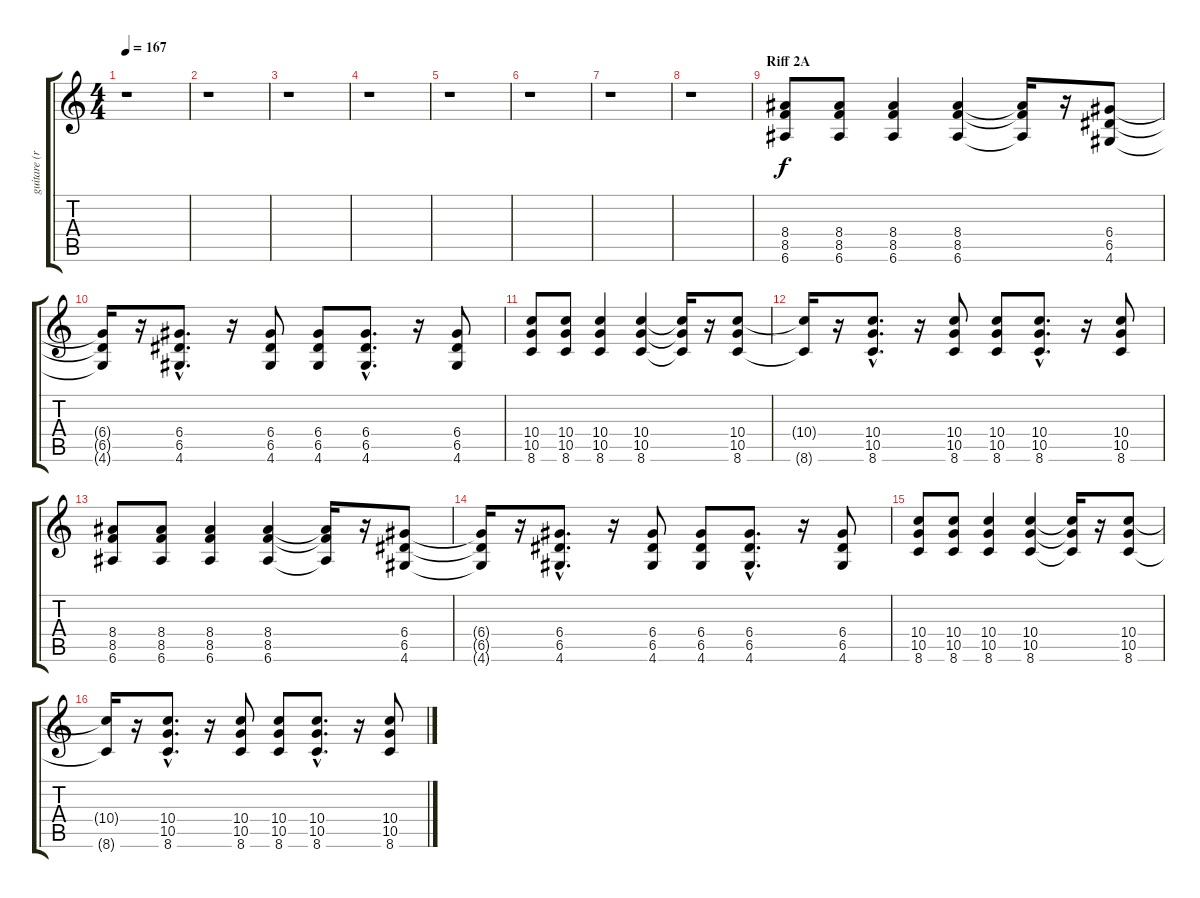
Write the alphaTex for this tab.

\track ("guitare (rythme)" "guitare (r") {instrument overdrivenguitar}
\staff {score tabs}
\tuning (E4 B3 G3 D3 A2 E2) {hide}
\ts (4 4)
\tempo 167
\clef g2
\ks c
r.1{dy f} |
r.1 |
r.1 |
r.1 |
r.1 |
r.1 |
r.1 |
r.1 |
\section ("" "Riff 2A")
(8.4 8.5 6.6).8 (8.4 8.5 6.6).8 (8.4 8.5 6.6).4 (8.4 8.5 6.6).4 (8.4{t} 8.5{t} 6.6{t}).16 r.16 (6.4 6.5 4.6).8 |
(6.4{t} 6.5{t} 4.6{t}).16 r.16 (6.4{hac} 6.5{hac} 4.6{hac}).8{d} r.16 (6.4 6.5 4.6).8 (6.4 6.5 4.6).8 (6.4{hac} 6.5{hac} 4.6{hac}).8{d} r.16 (6.4 6.5 4.6).8 |
(10.4 10.5 8.6).8 (10.4 10.5 8.6).8 (10.4 10.5 8.6).4 (10.4 10.5 8.6).4 (10.4{t} 10.5{t} 8.6{t}).16 r.16 (10.4 10.5 8.6).8 |
(10.4{t} 8.6{t}).16 r.16 (10.4{hac} 10.5{hac} 8.6{hac}).8{d} r.16 (10.4 10.5 8.6).8 (10.4 10.5 8.6).8 (10.4{hac} 10.5{hac} 8.6{hac}).8{d} r.16 (10.4 10.5 8.6).8 |
(8.4 8.5 6.6).8 (8.4 8.5 6.6).8 (8.4 8.5 6.6).4 (8.4 8.5 6.6).4 (8.4{t} 8.5{t} 6.6{t}).16 r.16 (6.4 6.5 4.6).8 |
(6.4{t} 6.5{t} 4.6{t}).16 r.16 (6.4{hac} 6.5{hac} 4.6{hac}).8{d} r.16 (6.4 6.5 4.6).8 (6.4 6.5 4.6).8 (6.4{hac} 6.5{hac} 4.6{hac}).8{d} r.16 (6.4 6.5 4.6).8 |
(10.4 10.5 8.6).8 (10.4 10.5 8.6).8 (10.4 10.5 8.6).4 (10.4 10.5 8.6).4 (10.4{t} 10.5{t} 8.6{t}).16 r.16 (10.4 10.5 8.6).8 |
(10.4{t} 8.6{t}).16 r.16 (10.4{hac} 10.5{hac} 8.6{hac}).8{d} r.16 (10.4 10.5 8.6).8 (10.4 10.5 8.6).8 (10.4{hac} 10.5{hac} 8.6{hac}).8{d} r.16 (10.4 10.5 8.6).8
